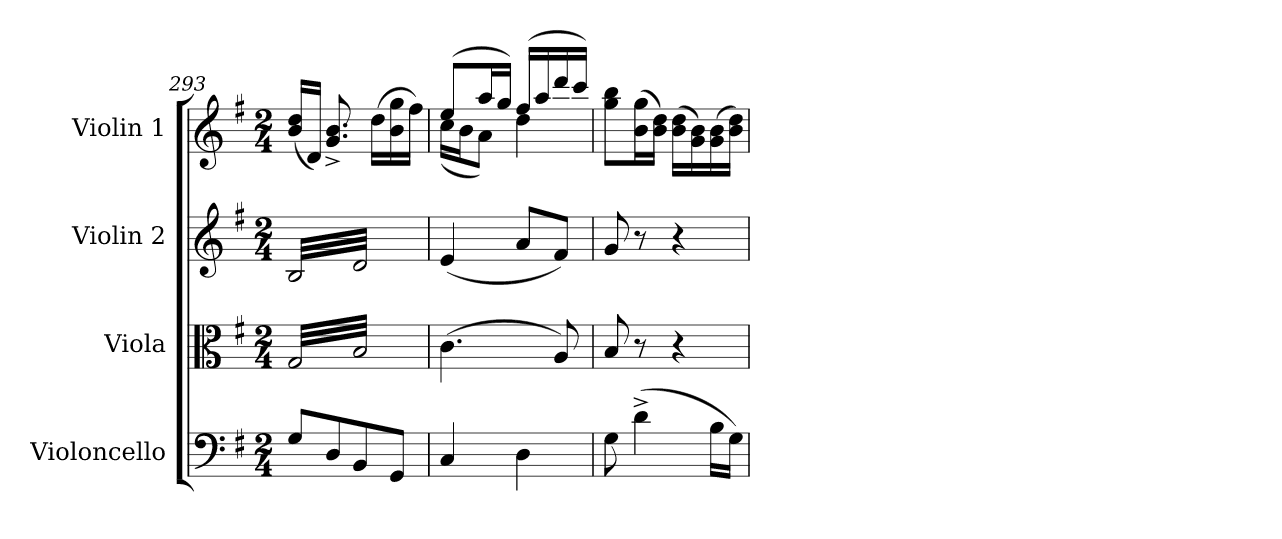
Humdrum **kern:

**kern	**kern	**kern	**kern
*part4	*part3	*part2	*part1
*staff4	*staff3	*staff2	*staff1
*I"Violoncello	*I"Viola	*I"Violin 2	*I"Violin 1
*I'Vc	*I'Vla	*I'Vln	*I'Vln
*clefF4	*clefC3	*clefG2	*clefG2
*k[f#]	*k[f#]	*k[f#]	*k[f#]
*M2/4	*M2/4	*M2/4	*M2/4
=293	=293	=293	=293
*	*tremolo	*	*
*	*	*tremolo	*
8G/L	32G/LLL	32B/LLL	(16b/ 16dd/LL
.	32B/	32d/	.
.	32G/	32B/	16d/JJ)
.	32B/	32d/	.
8D/	32G/	32B/	8.g/^ 8.b/^
.	32B/	32d/	.
.	32G/	32B/	.
.	32B/	32d/	.
8BB/	32G/	32B/	.
.	32B/	32d/	.
.	32G/	32B/	(16dd\LL
.	32B/	32d/	.
8GG/J	32G/	32B/	16b\ 16gg\
.	32B/	32d/	.
.	32G/	32B/	16ff#\JJ)
.	32B/JJJ	32d/JJJ	.
*	*	*Xtremolo	*
*	*Xtremolo	*	*
!!LO:LB:g=z
=294	=294	=294	=294
*	*	*	*^
4C/	(>4.c\	(4e/	(8ee/L	(16cc\LL
.	.	.	.	.
.	.	.	.	16b\J
.	.	.	.	.
.	.	.	16aa/L	8a\J)
.	.	.	.	.
.	.	.	16gg/JJ)	.
.	.	.	.	.
4D\	.	8a/L	(16ff#/LL	4dd\
.	.	.	16aa/	.
.	8A/)	8f#/J)	16ddd/	.
.	.	.	16ccc/JJ)	.
*	*	*	*v	*v
=295	=295	=295	=295
8G\	8B/	8g/	8gg\ 8bb\L
(4d^\	8r	8r	(>16b\ 16gg\L
.	.	.	16b\ 16dd\JJ)
.	4r	4r	(>16b\ 16dd\LL
.	.	.	16g\ 16b\)
16B\LL	.	.	(>16g\ 16b\
16G\JJ)	.	.	16b\ 16dd\JJ)
=	=	=	=
*-	*-	*-	*-
